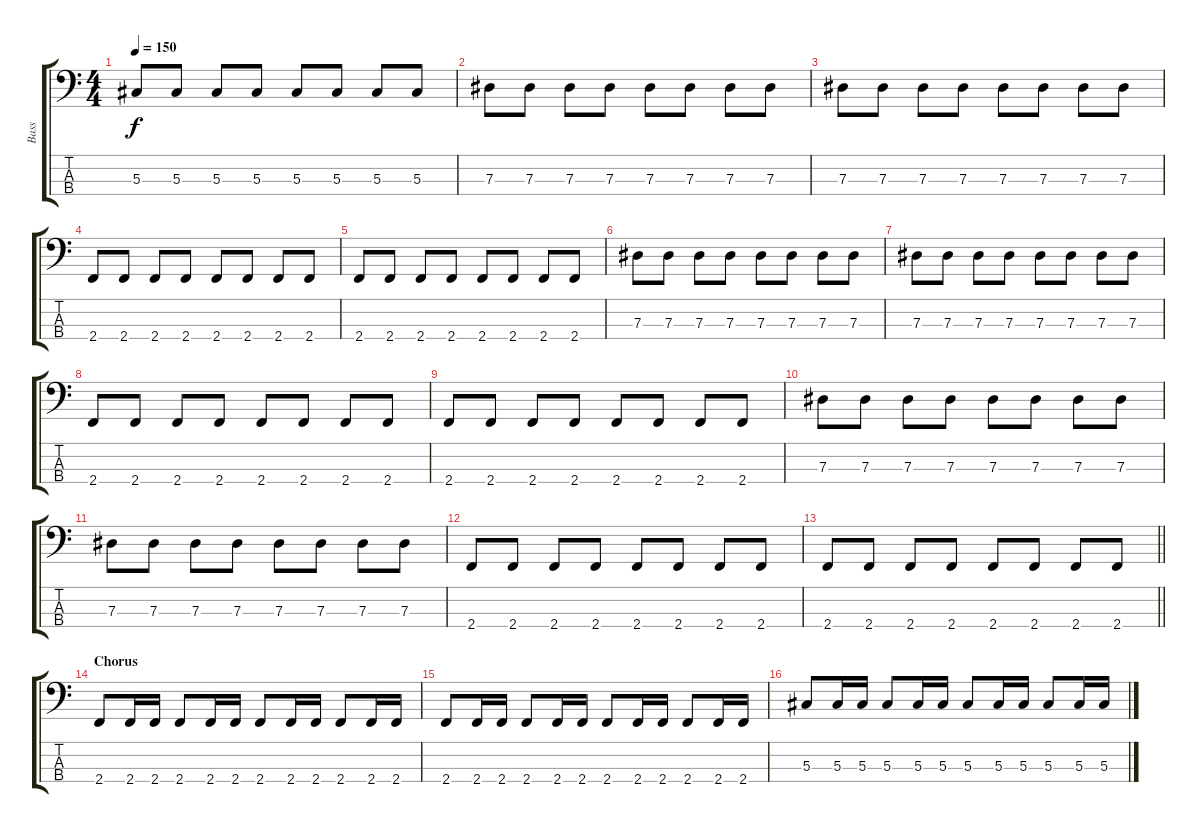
\track ("Bass" "Bass") {instrument electricbasspick}
\staff {score tabs}
\tuning (Gb2 Db2 Ab1 Eb1) {hide}
\ts (4 4)
\tempo 150
\clef f4
\ks c
5.3.8{dy f} 5.3.8 5.3.8 5.3.8 5.3.8 5.3.8 5.3.8 5.3.8 |
7.3.8 7.3.8 7.3.8 7.3.8 7.3.8 7.3.8 7.3.8 7.3.8 |
7.3.8 7.3.8 7.3.8 7.3.8 7.3.8 7.3.8 7.3.8 7.3.8 |
2.4.8 2.4.8 2.4.8 2.4.8 2.4.8 2.4.8 2.4.8 2.4.8 |
2.4.8 2.4.8 2.4.8 2.4.8 2.4.8 2.4.8 2.4.8 2.4.8 |
7.3.8 7.3.8 7.3.8 7.3.8 7.3.8 7.3.8 7.3.8 7.3.8 |
7.3.8 7.3.8 7.3.8 7.3.8 7.3.8 7.3.8 7.3.8 7.3.8 |
2.4.8 2.4.8 2.4.8 2.4.8 2.4.8 2.4.8 2.4.8 2.4.8 |
2.4.8 2.4.8 2.4.8 2.4.8 2.4.8 2.4.8 2.4.8 2.4.8 |
7.3.8 7.3.8 7.3.8 7.3.8 7.3.8 7.3.8 7.3.8 7.3.8 |
7.3.8 7.3.8 7.3.8 7.3.8 7.3.8 7.3.8 7.3.8 7.3.8 |
2.4.8 2.4.8 2.4.8 2.4.8 2.4.8 2.4.8 2.4.8 2.4.8 |
\barLineRight lightlight
2.4.8 2.4.8 2.4.8 2.4.8 2.4.8 2.4.8 2.4.8 2.4.8 |
\section ("" "Chorus")
2.4.8 2.4.16 2.4.16 2.4.8 2.4.16 2.4.16 2.4.8 2.4.16 2.4.16 2.4.8 2.4.16 2.4.16 |
2.4.8 2.4.16 2.4.16 2.4.8 2.4.16 2.4.16 2.4.8 2.4.16 2.4.16 2.4.8 2.4.16 2.4.16 |
5.3.8 5.3.16 5.3.16 5.3.8 5.3.16 5.3.16 5.3.8 5.3.16 5.3.16 5.3.8 5.3.16 5.3.16
